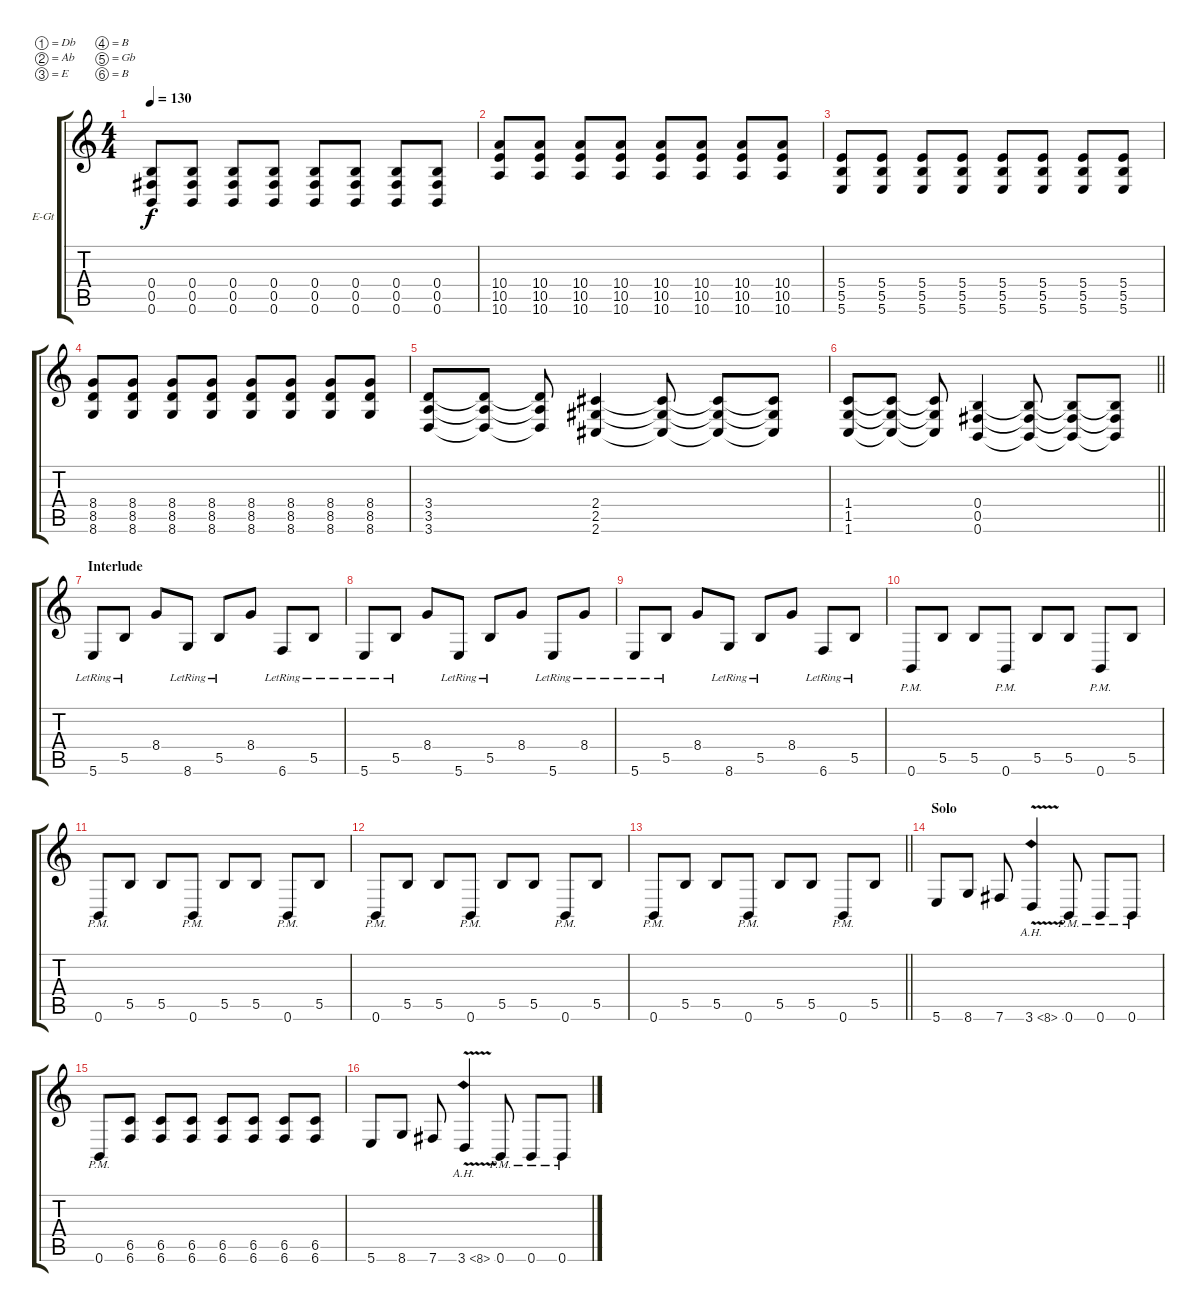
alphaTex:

\bracketExtendMode groupsimilarinstruments
\firstSystemTrackNameOrientation horizontal
\otherSystemsTrackNameOrientation horizontal
\track ("Mick Thomson" "E-Gt") {instrument overdrivenguitar}
\staff {score tabs}
\tuning (Db4 Ab3 E3 B2 Gb2 B1)
\ts (4 4)
\tempo 130
\clef g2
\ks c
(0.6 0.5 0.4).8{dy f} (0.6 0.5 0.4).8 (0.6 0.5 0.4).8 (0.6 0.5 0.4).8 (0.6 0.5 0.4).8 (0.6 0.5 0.4).8 (0.6 0.5 0.4).8 (0.6 0.5 0.4).8 |
(10.6 10.5 10.4).8 (10.6 10.5 10.4).8 (10.6 10.5 10.4).8 (10.6 10.5 10.4).8 (10.6 10.5 10.4).8 (10.6 10.5 10.4).8 (10.6 10.5 10.4).8 (10.6 10.5 10.4).8 |
(5.6 5.5 5.4).8 (5.6 5.5 5.4).8 (5.6 5.5 5.4).8 (5.6 5.5 5.4).8 (5.6 5.5 5.4).8 (5.6 5.5 5.4).8 (5.6 5.5 5.4).8 (5.6 5.5 5.4).8 |
(8.6 8.5 8.4).8 (8.6 8.5 8.4).8 (8.6 8.5 8.4).8 (8.6 8.5 8.4).8 (8.6 8.5 8.4).8 (8.6 8.5 8.4).8 (8.6 8.5 8.4).8 (8.6 8.5 8.4).8 |
(3.6 3.5 3.4).8 (3.6{t} 3.5{t} 3.4{t}).8 (3.6{t} 3.5{t} 3.4{t}).8 (2.6 2.5 2.4).4 (2.6{t} 2.5{t} 2.4{t}).8 (2.6{t} 2.5{t} 2.4{t}).8 (2.6{t} 2.5{t} 2.4{t}).8 |
\barLineRight lightlight
(1.6 1.5 1.4).8 (1.6{t} 1.5{t} 1.4{t}).8 (1.6{t} 1.5{t} 1.4{t}).8 (0.6 0.5 0.4).4 (0.6{t} 0.5{t} 0.4{t}).8 (0.6{t} 0.5{t} 0.4{t}).8 (0.6{t} 0.5{t} 0.4{t}).8 |
\section ("" "Interlude")
5.6{lr}.8 5.5{lr}.8 8.4.8 8.6{lr}.8 5.5{lr}.8 8.4.8 6.6{lr}.8 5.5{lr}.8 |
5.6{lr}.8 5.5{lr}.8 8.4.8 5.6{lr}.8 5.5{lr}.8 8.4.8 5.6{lr}.8 8.4{lr}.8 |
5.6{lr}.8 5.5{lr}.8 8.4.8 8.6{lr}.8 5.5{lr}.8 8.4.8 6.6{lr}.8 5.5{lr}.8 |
0.6{pm}.8 5.5.8 5.5.8 0.6{pm}.8 5.5.8 5.5.8 0.6{pm}.8 5.5.8 |
0.6{pm}.8 5.5.8 5.5.8 0.6{pm}.8 5.5.8 5.5.8 0.6{pm}.8 5.5.8 |
0.6{pm}.8 5.5.8 5.5.8 0.6{pm}.8 5.5.8 5.5.8 0.6{pm}.8 5.5.8 |
\barLineRight lightlight
0.6{pm}.8 5.5.8 5.5.8 0.6{pm}.8 5.5.8 5.5.8 0.6{pm}.8 5.5.8 |
\section ("" "Solo")
5.6.8 8.6.8 7.6.8 3.6{ah 5 v}.4 0.6{pm}.8 0.6{pm}.8 0.6{pm}.8 |
0.6{pm}.8 (6.6 6.5).8 (6.6 6.5).8 (6.6 6.5).8 (6.6 6.5).8 (6.6 6.5).8 (6.6 6.5).8 (6.6 6.5).8 |
5.6.8 8.6.8 7.6.8 3.6{ah 5 v}.4 0.6{pm}.8 0.6{pm}.8 0.6{pm}.8
